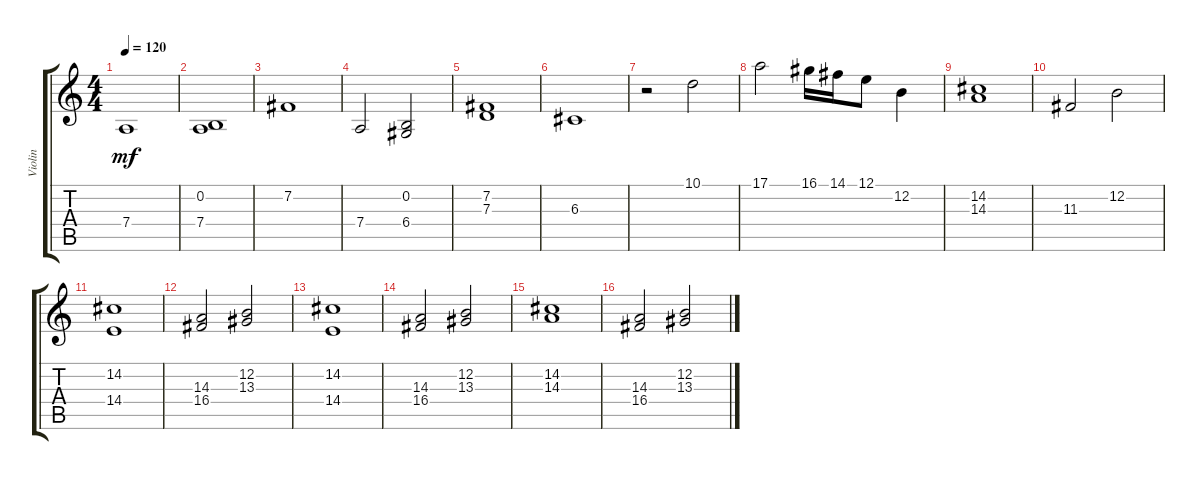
\track ("Violin" "Violin") {instrument violin}
\staff {score tabs}
\tuning (E4 B3 G3 D3 A2 E2) {hide}
\ts (4 4)
\tempo 120
\clef g2
\ks c
7.4.1{dy mf} |
(0.2 7.4).1 |
7.2.1 |
7.4.2 (0.2 6.4).2 |
(7.2 7.3).1 |
6.3.1 |
r.2 10.1.2 |
17.1.2 16.1.16 14.1.16 12.1.8 12.2.4 |
(14.2 14.3).1 |
11.3.2 12.2.2 |
(14.2 14.4).1 |
(14.3 16.4).2 (12.2 13.3).2 |
(14.2 14.4).1 |
(14.3 16.4).2 (12.2 13.3).2 |
(14.2 14.3).1 |
(14.3 16.4).2 (12.2 13.3).2
